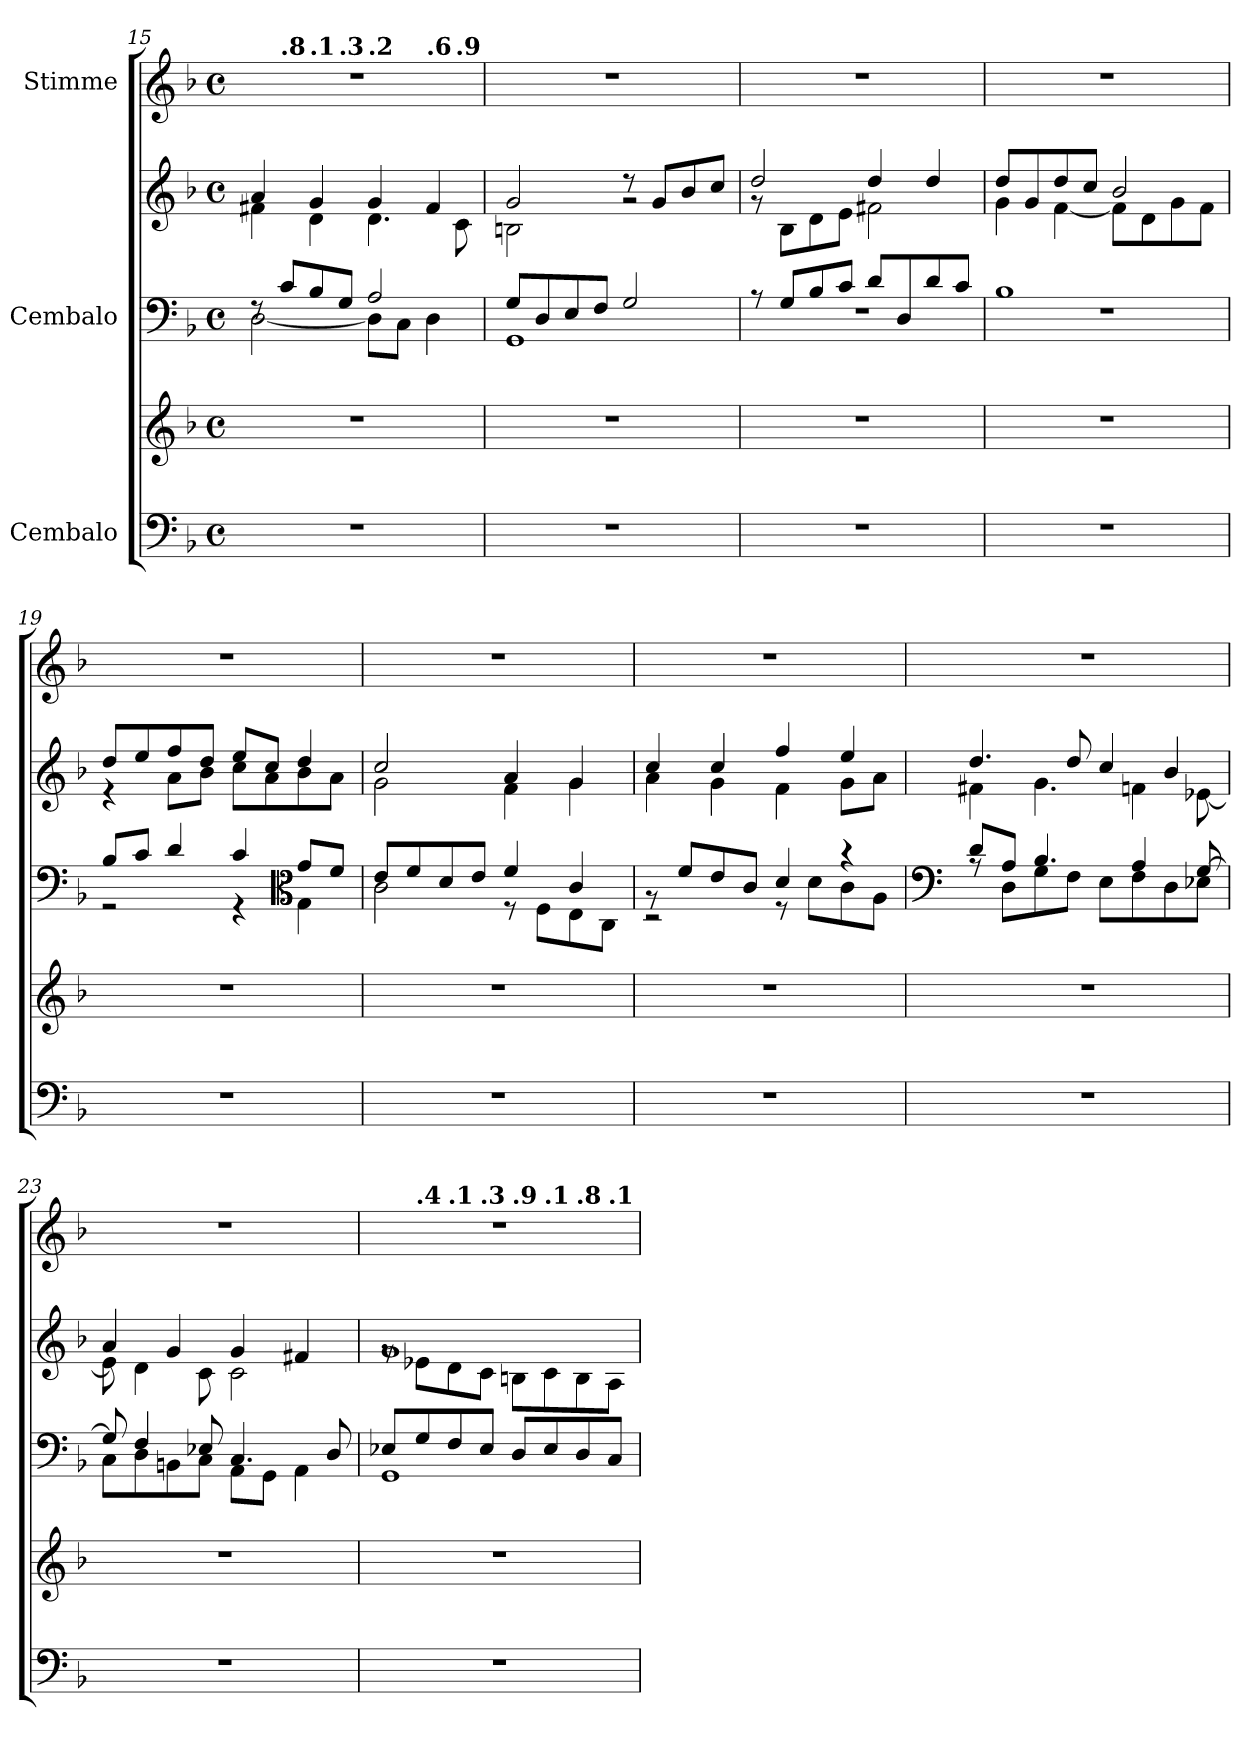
**kern	**kern	**kern	**kern	**kern
*part3	*part3	*part2	*part2	*part1
*staff5	*staff4	*staff3	*staff2	*staff1
*I"Cembalo	*	*I"Cembalo	*	*I"Stimme
*clefF4	*clefG2	*clefF4	*clefG2	*clefG2
*k[b-]	*k[b-]	*k[b-]	*k[b-]	*k[b-]
*M4/4	*M4/4	*M4/4	*M4/4	*M4/4
*met(c)	*met(c)	*met(c)	*met(c)	*met(c)
*MM119	*MM119	*MM119	*MM119	*MM119
=15	=15	=15	=15	=15
*	*	*^	*^	*
!	!	!	!	!	!	!LO:TX:a:B:t=.3
*	*	*	*	*	*	*^
*	*	*	*	*	*	*	*^
*	*	*	*	*	*	*	*	*^
*	*	*	*	*	*	*	*	*	*^
*	*	*	*	*	*	*	*	*	*	*^
*	*	*	*	*	*	*	*	*	*	*	*^
1r	1r	8rF	[2D\	4a/	4f#X\	1r	8ryy	4ryy	4.ryy	2ryy	2.ryy	2ryy
*	*	*	*	*	*	*MM118	*	*	*	*	*	*
!	!	!	!	!	!	!	!LO:TX:a:B:t=.8	!	!	!	!	!
.	.	8c/L	.	.	.	.	2..ryy	.	.	.	.	.
*	*	*	*	*	*	*MM118	*	*	*	*	*	*
!	!	!	!	!	!	!	!	!LO:TX:a:B:t=.1	!	!	!	!
.	.	8B-/	.	4g/	4d\	.	.	2.ryy	.	.	.	.
*	*	*	*	*	*	*MM117	*	*	*	*	*	*
!	!	!	!	!	!	!	!	!	!LO:TX:a:B:t=.3	!	!	!
.	.	8G/J	.	.	.	.	.	.	2ryy	.	.	.
*	*	*	*	*	*	*MM116	*	*	*	*	*	*
!	!	!	!	!	!	!	!	!	!	!LO:TX:a:B:t=.2	!	!
.	.	2A/	8D\L]	4g/	4.d\	.	.	.	.	2ryy	.	8ryy
*	*	*	*	*	*	*MM115	*	*	*	*	*	*
.	.	.	8C\J	.	.	.	.	.	.	.	.	4.ryy
*	*	*	*	*	*	*MM113	*	*	*	*	*	*
!	!	!	!	!	!	!	!	!	!	!	!LO:TX:a:B:t=.6	!
.	.	.	4D\	4f#/	.	.	.	.	.	.	4ryy	.
*	*	*	*	*	*	*MM111	*	*	*	*	*	*
!	!	!	!	!	!	!	!	!	!LO:TX:a:B:t=.9	!	!	!
.	.	.	.	.	8c\	.	.	.	8ryy	.	.	.
*	*	*	*	*	*	*v	*v	*v	*v	*v	*v	*v
=16	=16	=16	=16	=16	=16	=16
*	*	*	*	*	*	*MM110
*	*	*	*	*	*	*^
1r	1r	8G/L	1GG	2g/	2Bn\	1r	8ryy
*	*	*	*	*	*	*MM120	*
.	.	8D/	.	.	.	.	2..ryy
.	.	8E/	.	.	.	.	.
.	.	8F/J	.	.	.	.	.
.	.	2G/	.	8r	2rg	.	.
.	.	.	.	8g/L	.	.	.
.	.	.	.	8b-/	.	.	.
.	.	.	.	8cc/J	.	.	.
*	*	*	*	*	*	*v	*v
!!LO:PB:g=z
=17	=17	=17	=17	=17	=17	=17
1r	1r	8r	1rF	2dd/	8rg	1r
.	.	8G/L	.	.	8B-\L	.
.	.	8B-/	.	.	8d\	.
.	.	8c/J	.	.	8e\J	.
.	.	8d/L	.	4dd/	2f#X\	.
.	.	8D/	.	.	.	.
.	.	8d/	.	4dd/	.	.
.	.	8c/J	.	.	.	.
=18	=18	=18	=18	=18	=18	=18
1r	1r	1B-	1rF	8dd/L	4g\	1r
.	.	.	.	8g/	.	.
.	.	.	.	8dd/	[4f\	.
.	.	.	.	8cc/J	.	.
.	.	.	.	2b-/	8f\L]	.
.	.	.	.	.	8d\	.
.	.	.	.	.	8g\	.
.	.	.	.	.	8f\J	.
=19	=19	=19	=19	=19	=19	=19
1r	1r	8B-/L	2rGG	8dd/L	4r	1r
.	.	8c/J	.	8ee/	.	.
.	.	4d/	.	8ff/	8a\L	.
.	.	.	.	8dd/J	8b-\J	.
.	.	4c/	4rGG	8ee/L	8cc\L	.
.	.	.	.	8cc/J	8a\	.
*	*	*clefC3	*	*	*	*
.	.	8g/L	4G\	4dd/	8b-\	.
.	.	8f/J	.	.	8a\J	.
=20	=20	=20	=20	=20	=20	=20
1r	1r	8e/L	2c\	2cc/	2g\	1r
.	.	8f/	.	.	.	.
.	.	8d/	.	.	.	.
.	.	8e/J	.	.	.	.
.	.	4f/	8r	4a/	4f\	.
.	.	.	8F\L	.	.	.
.	.	4c/	8E\	4g/	4g\	.
.	.	.	8C\J	.	.	.
!!LO:LB:g=z
=21	=21	=21	=21	=21	=21	=21
1r	1r	8rA	2r	4cc/	4a\	1r
.	.	8f/L	.	.	.	.
.	.	8e/	.	4cc/	4g\	.
.	.	8c/J	.	.	.	.
.	.	4d/	8r	4ff/	4f\	.
.	.	.	8d\L	.	.	.
.	.	4r	8c\	4ee/	8g\L	.
.	.	.	8A\J	.	8a\J	.
=22	=22	=22	=22	=22	=22	=22
*	*	*clefF4	*	*	*	*
1r	1r	8d/L	8rA	4.dd/	4f#X\	1r
.	.	8A/J	8D\L	.	.	.
.	.	4.B-/	8G\	.	4.g\	.
.	.	.	8F\J	8dd/	.	.
.	.	.	8E\L	4cc/	.	.
.	.	4A/	8F\	.	4fn\	.
.	.	.	8D\	4b-/	.	.
.	.	[8G/	8E-X\J	.	[8e-X\	.
=23	=23	=23	=23	=23	=23	=23
1r	1r	8G/]	8C\L	4a/	8e-\]	1r
.	.	4F/	8D\	.	4d\	.
.	.	.	8BBn\	4g/	.	.
.	.	8E-X/	8C\J	.	8c\	.
.	.	4.C/	8AA\L	4g/	2c\	.
.	.	.	8GG\J	.	.	.
.	.	.	4AA\	4f#X/	.	.
.	.	8D/	.	.	.	.
=24	=24	=24	=24	=24	=24	=24
*	*	*	*	*	*	*MM120
*	*	*	*	*	*	*^
*	*	*	*	*	*	*	*^
*	*	*	*	*	*	*	*	*^
*	*	*	*	*	*	*	*	*	*^
*	*	*	*	*	*	*	*	*	*	*^
*	*	*	*	*	*	*	*	*	*	*	*^
1r	1r	8E-X/L	1GG	1g	8rg	1r	8ryy	4ryy	4.ryy	2ryy	2ryy	2.ryy
*	*	*	*	*	*	*MM119	*	*	*	*	*	*
!	!	!	!	!	!	!	!LO:TX:a:B:t=.4	!	!	!	!	!
.	.	8G/	.	.	8e-X\L	.	2..ryy	.	.	.	.	.
*	*	*	*	*	*	*MM118	*	*	*	*	*	*
!	!	!	!	!	!	!	!	!LO:TX:a:B:t=.1	!	!	!	!
.	.	8F/	.	.	8d\	.	.	2.ryy	.	.	.	.
*	*	*	*	*	*	*MM116	*	*	*	*	*	*
!	!	!	!	!	!	!	!	!	!LO:TX:a:B:t=.3	!	!	!
.	.	8E-/J	.	.	8c\J	.	.	.	2ryy	.	.	.
*	*	*	*	*	*	*MM113	*	*	*	*	*	*
!	!	!	!	!	!	!	!	!	!	!LO:TX:a:B:t=.9	!	!
.	.	8D/L	.	.	8Bn\L	.	.	.	.	2ryy	8ryy	.
*	*	*	*	*	*	*MM111	*	*	*	*	*	*
!	!	!	!	!	!	!	!	!	!	!	!LO:TX:a:B:t=.1	!
.	.	8E-/	.	.	8c\	.	.	.	.	.	4.ryy	.
*	*	*	*	*	*	*MM107	*	*	*	*	*	*
!	!	!	!	!	!	!	!	!	!	!	!	!LO:TX:a:B:t=.8
.	.	8D/	.	.	8B\	.	.	.	.	.	.	4ryy
*	*	*	*	*	*	*MM104	*	*	*	*	*	*
!	!	!	!	!	!	!	!	!	!LO:TX:a:B:t=.1	!	!	!
.	.	8C/J	.	.	8A\J	.	.	.	8ryy	.	.	.
*	*	*v	*v	*	*	*v	*v	*v	*v	*v	*v	*v
*	*	*	*v	*v	*
=	=	=	=	=
*-	*-	*-	*-	*-
